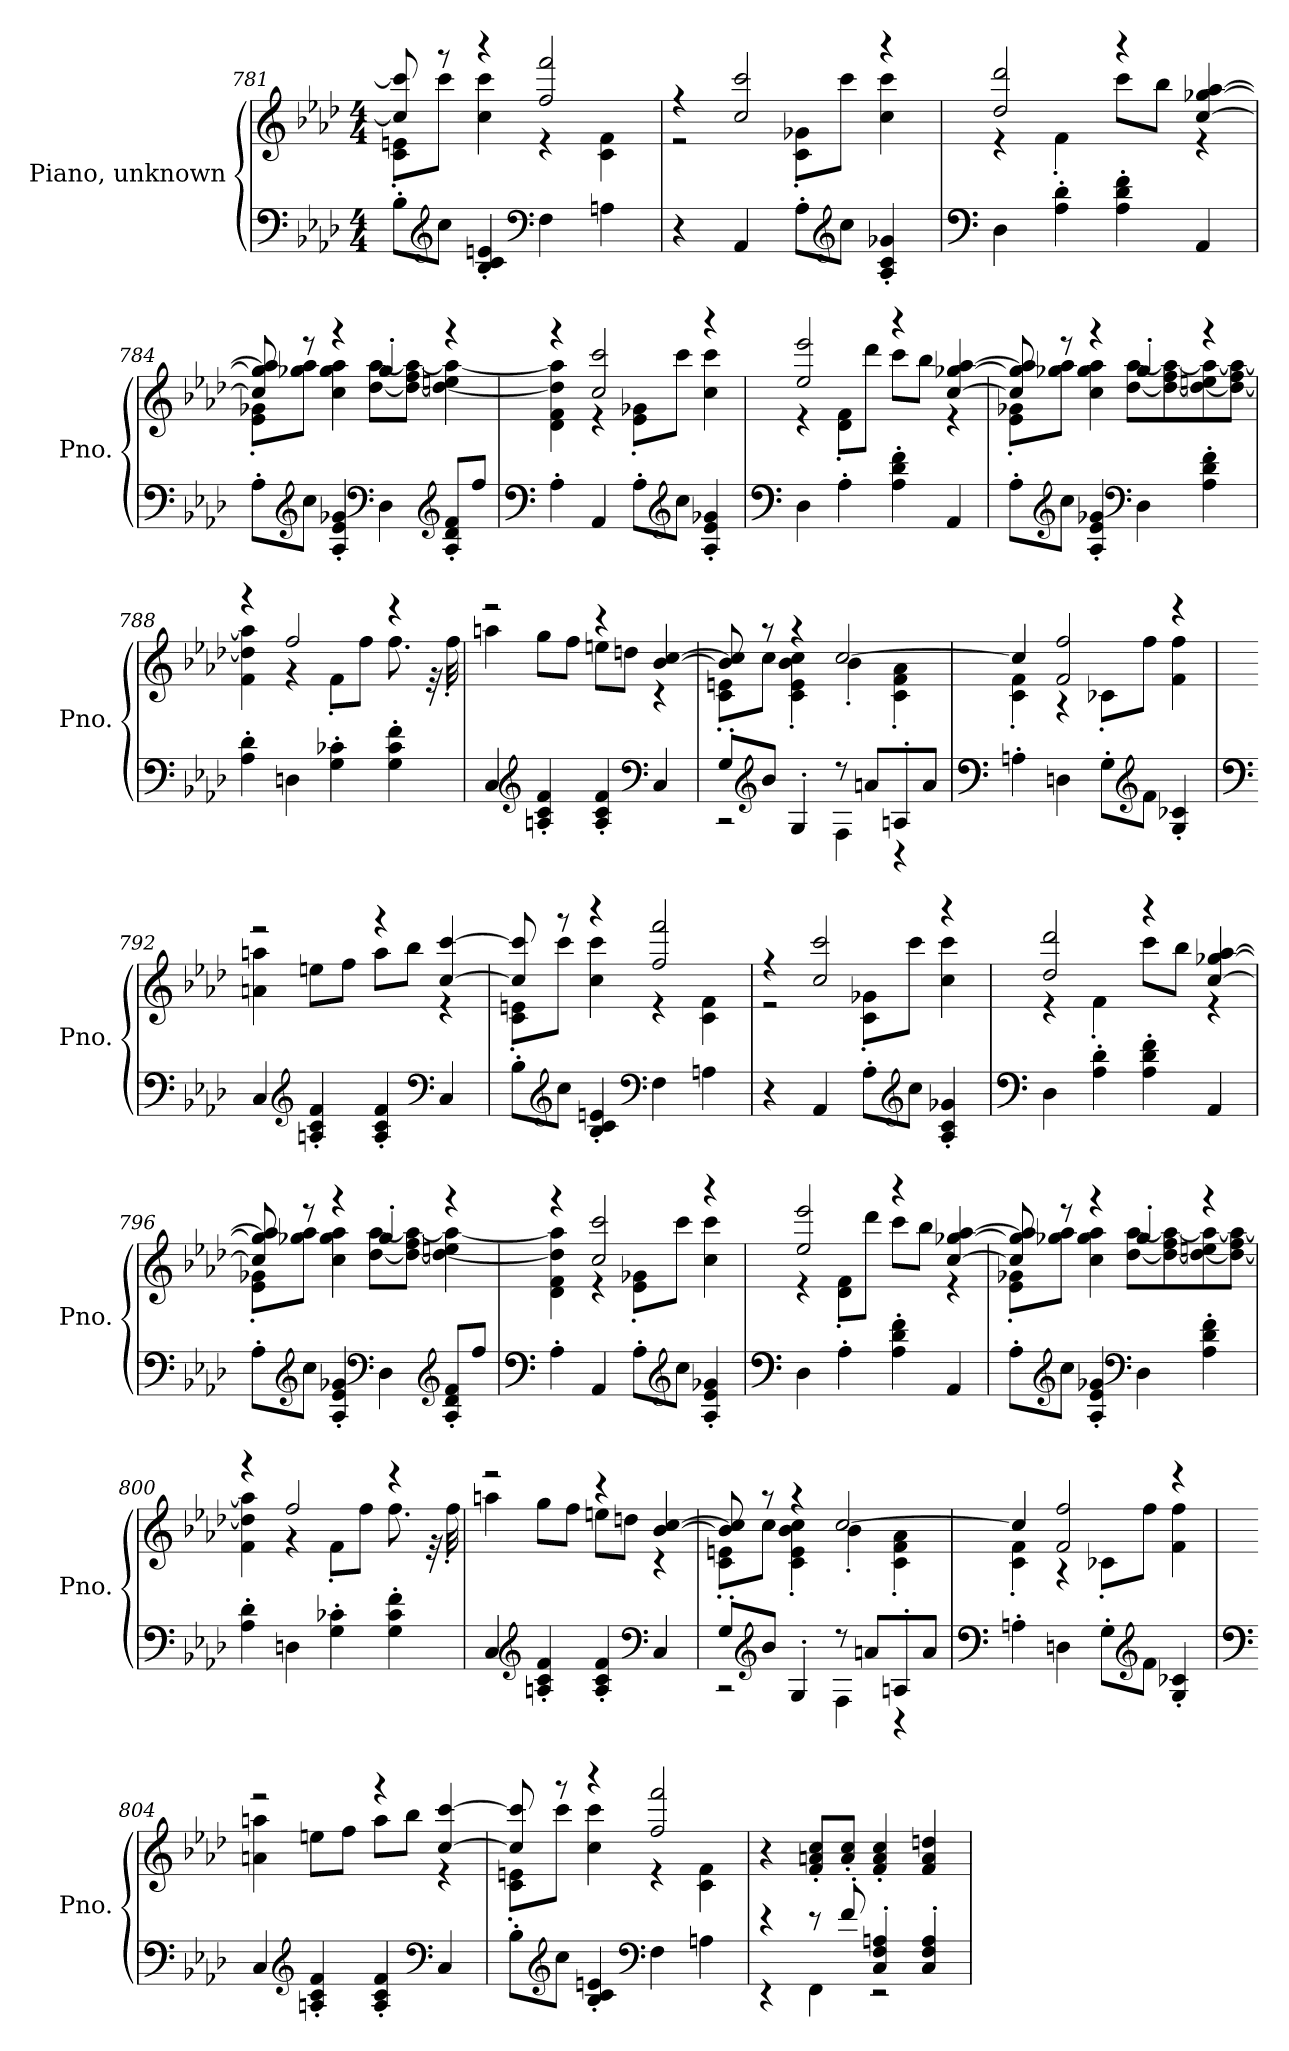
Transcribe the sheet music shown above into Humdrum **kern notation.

**kern	**kern
*part1	*part1
*staff2	*staff1
*I"Piano, unknown	*
*I'Pno.	*
!!LO:LB:g=z
*clefF4	*clefG2
*k[b-e-a-d-]	*k[b-e-a-d-]
*M4/4	*M4/4
=781	=781
*	*^
8B-'\L	8cc/] 8ccc/]	8c\' 8en\'L
*clefG2	*	*
8cc\J	8r	8ccc\J
4B-/' 4c/' 4en/'	4r	4cc\ 4ccc\
*clefF4	*	*
4F\	2ff/ 2fff/	4r
4An\	.	4c\ 4f\
=782	=782	=782
4r	4r	2r
4AA-/	2cc/ 2ccc/	.
8A-'\L	.	8c\' 8g-X\'L
*clefG2	*	*
8cc\J	.	8ccc\J
4A-/' 4c/' 4g-X/'	4r	4cc\ 4ccc\
=783	=783	=783
*clefF4	*	*
4D-\	2dd-/ 2ddd-/	4r
4A-\' 4d-\'	.	4f'\
4A-\' 4d-\' 4f\'	4r	8ccc\L
.	.	8bb-\J
4AA-/	[4cc/ [4gg-X/ [4aa-/	4r
!!LO:LB:g=z	!!
=784	=784	=784
8A-'\L	8cc/] 8gg-/] 8aa-/]	8e-\' 8g-X\'L
*clefG2	*	*
8cc\J	8r	8gg-X\ 8aa-\J
4A-/' 4e-/' 4g-X/'	4r	4cc\ 4gg-\ 4aa-\
*clefF4	*	*
4D-\	4gg-'/	[8dd-\ [8aa-\L
.	.	8dd-\_ 8ff\ 8aa-\_J
*clefG2	*	*
8A-/' 8d-/' 8f/'L	4r	4dd-\_ 4een\ 4aa-\_
8ff/J	.	.
=785	=785	=785
*clefF4	*	*
4A-'\	4r	4d-\ 4f\ 4dd-\] 4aa-\]
4AA-/	2cc/ 2ccc/	4r
8A-'\L	.	8e-\' 8g-X\'L
*clefG2	*	*
8cc\J	.	8ccc\J
4A-/' 4e-/' 4g-X/'	4r	4cc\ 4ccc\
=786	=786	=786
*clefF4	*	*
4D-\	2ee-/ 2eee-/	4r
4A-'\	.	8d-\' 8f\'L
.	.	8ddd-\J
4A-\' 4d-\' 4f\'	4r	8ccc\L
.	.	8bb-\J
4AA-/	[4cc/ [4gg-X/ [4aa-/	4r
!!LO:PB:g=z	!!
=787	=787	=787
8A-'\L	8cc/] 8gg-/] 8aa-/]	8e-\' 8g-X\'L
*clefG2	*	*
8cc\J	8r	8gg-X\ 8aa-\J
4A-/' 4e-/' 4g-X/'	4r	4cc\ 4gg-\ 4aa-\
*clefF4	*	*
4D-\	4gg-'/	[8dd-\ [8aa-\L
.	.	8dd-\_ 8ff\ 8aa-\_
4A-\' 4d-\' 4f\'	4r	8dd-\_ 8een\ 8aa-\_
.	.	8dd-\_ 8ff\ 8aa-\_J
=788	=788	=788
4A-\' 4d-\'	4r	4f\ 4dd-\] 4aa-\]
4Dn\	2ff/	4r
4G\' 4c-X\'	.	8f'\L
.	.	8ff\J
4G\' 4c-\' 4f\'	4r	8.ff\
.	.	32r
.	.	32ff'\
=789	=789	=789
4C/	2r	4aan\
*clefG2	*	*
4An/' 4c/' 4f/'	.	8gg\L
.	.	8ff\J
4A/' 4c/' 4f/'	4r	8een\L
.	.	8ddn\J
*clefF4	*	*
4C/	[4b-/ [4cc/	4r
!!LO:LB:g=z	!!
=790	=790	=790
*^	*	*
8G'/L	2r	8b-/] 8cc/]	8c\' 8en\'L
*clefG2	*	*	*
8b-/J	.	8r	8cc\J
4G'/	.	4r	4c\' 4e\' 4b-\' 4cc\'
8r	4F\	[2cc/	4b-'\
8an/L	.	.	.
8An'/	4r	.	4c\' 4f\' 4a-\'
8a/J	.	.	.
*v	*v	*	*
=791	=791	=791
*clefF4	*	*
4An'\	4cc/]	4c\' 4f\'
4Dn\	2f/ 2ff/	4r
8G'\L	.	8c-X'\L
*clefG2	*	*
8f\J	.	8ff\J
4G/' 4c-X/'	4r	4f\ 4ff\
=792	=792	=792
*clefF4	*	*
4C/	2r	4an\ 4aan\
*clefG2	*	*
4An/' 4c/' 4f/'	.	8een\L
.	.	8ff\J
4A/' 4c/' 4f/'	4r	8aa\L
.	.	8bb-\J
*clefF4	*	*
4C/	[4cc/ [4ccc/	4r
!!LO:LB:g=z	!!
=793	=793	=793
8B-'\L	8cc/] 8ccc/]	8c\' 8en\'L
*clefG2	*	*
8cc\J	8r	8ccc\J
4B-/' 4c/' 4en/'	4r	4cc\ 4ccc\
*clefF4	*	*
4F\	2ff/ 2fff/	4r
4An\	.	4c\ 4f\
=794	=794	=794
4r	4r	2r
4AA-/	2cc/ 2ccc/	.
8A-'\L	.	8c\' 8g-X\'L
*clefG2	*	*
8cc\J	.	8ccc\J
4A-/' 4c/' 4g-X/'	4r	4cc\ 4ccc\
=795	=795	=795
*clefF4	*	*
4D-\	2dd-/ 2ddd-/	4r
4A-\' 4d-\'	.	4f'\
4A-\' 4d-\' 4f\'	4r	8ccc\L
.	.	8bb-\J
4AA-/	[4cc/ [4gg-X/ [4aa-/	4r
!!LO:LB:g=z	!!
=796	=796	=796
8A-'\L	8cc/] 8gg-/] 8aa-/]	8e-\' 8g-X\'L
*clefG2	*	*
8cc\J	8r	8gg-X\ 8aa-\J
4A-/' 4e-/' 4g-X/'	4r	4cc\ 4gg-\ 4aa-\
*clefF4	*	*
4D-\	4gg-'/	[8dd-\ [8aa-\L
.	.	8dd-\_ 8ff\ 8aa-\_J
*clefG2	*	*
8A-/' 8d-/' 8f/'L	4r	4dd-\_ 4een\ 4aa-\_
8ff/J	.	.
=797	=797	=797
*clefF4	*	*
4A-'\	4r	4d-\ 4f\ 4dd-\] 4aa-\]
4AA-/	2cc/ 2ccc/	4r
8A-'\L	.	8e-\' 8g-X\'L
*clefG2	*	*
8cc\J	.	8ccc\J
4A-/' 4e-/' 4g-X/'	4r	4cc\ 4ccc\
=798	=798	=798
*clefF4	*	*
4D-\	2ee-/ 2eee-/	4r
4A-'\	.	8d-\' 8f\'L
.	.	8ddd-\J
4A-\' 4d-\' 4f\'	4r	8ccc\L
.	.	8bb-\J
4AA-/	[4cc/ [4gg-X/ [4aa-/	4r
!!LO:LB:g=z	!!
=799	=799	=799
8A-'\L	8cc/] 8gg-/] 8aa-/]	8e-\' 8g-X\'L
*clefG2	*	*
8cc\J	8r	8gg-X\ 8aa-\J
4A-/' 4e-/' 4g-X/'	4r	4cc\ 4gg-\ 4aa-\
*clefF4	*	*
4D-\	4gg-'/	[8dd-\ [8aa-\L
.	.	8dd-\_ 8ff\ 8aa-\_
4A-\' 4d-\' 4f\'	4r	8dd-\_ 8een\ 8aa-\_
.	.	8dd-\_ 8ff\ 8aa-\_J
=800	=800	=800
4A-\' 4d-\'	4r	4f\ 4dd-\] 4aa-\]
4Dn\	2ff/	4r
4G\' 4c-X\'	.	8f'\L
.	.	8ff\J
4G\' 4c-\' 4f\'	4r	8.ff\
.	.	32r
.	.	32ff'\
=801	=801	=801
4C/	2r	4aan\
*clefG2	*	*
4An/' 4c/' 4f/'	.	8gg\L
.	.	8ff\J
4A/' 4c/' 4f/'	4r	8een\L
.	.	8ddn\J
*clefF4	*	*
4C/	[4b-/ [4cc/	4r
!!LO:LB:g=z	!!
=802	=802	=802
*^	*	*
8G'/L	2r	8b-/] 8cc/]	8c\' 8en\'L
*clefG2	*	*	*
8b-/J	.	8r	8cc\J
4G'/	.	4r	4c\' 4e\' 4b-\' 4cc\'
8r	4F\	[2cc/	4b-'\
8an/L	.	.	.
8An'/	4r	.	4c\' 4f\' 4a-\'
8a/J	.	.	.
*v	*v	*	*
=803	=803	=803
*clefF4	*	*
4An'\	4cc/]	4c\' 4f\'
4Dn\	2f/ 2ff/	4r
8G'\L	.	8c-X'\L
*clefG2	*	*
8f\J	.	8ff\J
4G/' 4c-X/'	4r	4f\ 4ff\
=804	=804	=804
*clefF4	*	*
4C/	2r	4an\ 4aan\
*clefG2	*	*
4An/' 4c/' 4f/'	.	8een\L
.	.	8ff\J
4A/' 4c/' 4f/'	4r	8aa\L
.	.	8bb-\J
*clefF4	*	*
4C/	[4cc/ [4ccc/	4r
!!LO:PB:g=z	!!
=805	=805	=805
8B-'\L	8cc/] 8ccc/]	8c\' 8en\'L
*clefG2	*	*
8cc\J	8r	8ccc\J
4B-/' 4c/' 4en/'	4r	4cc\ 4ccc\
*clefF4	*	*
4F\	2ff/ 2fff/	4r
4An\	.	4c\ 4f\
*	*v	*v
=806	=806
*^	*
4r	4r	4r
8r	4FF\	8f/' 8an/' 8cc/'L
8f'/	.	8a/' 8cc/'J
4C/' 4F/' 4An/'	2r	4f/' 4a/' 4cc/'
4C/' 4F/' 4A/'	.	4f/ 4a/ 4ddn/
*v	*v	*
=	=
*-	*-
